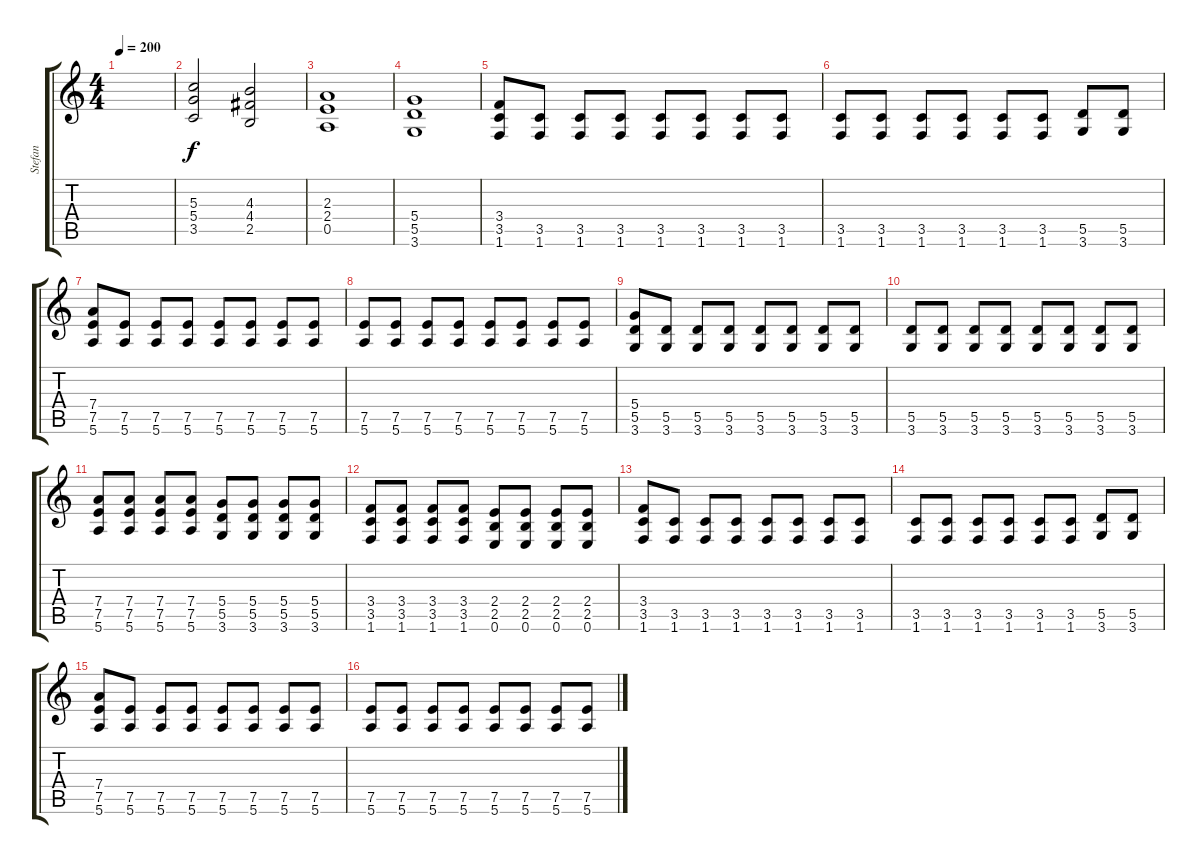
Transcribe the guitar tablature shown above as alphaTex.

\track ("Stefan" "Stefan") {instrument distortionguitar}
\staff {score tabs}
\tuning (E4 B3 G3 D3 A2 E2) {hide}
\ts (4 4)
\tempo 200
\clef g2
\ks c
|
(5.3 5.4 3.5).2 (4.3 4.4 2.5).2 |
(2.3 2.4 0.5).1 |
(5.4 5.5 3.6).1 |
(3.4 3.5 1.6).8 (3.5 1.6).8 (3.5 1.6).8 (3.5 1.6).8 (3.5 1.6).8 (3.5 1.6).8 (3.5 1.6).8 (3.5 1.6).8 |
(3.5 1.6).8 (3.5 1.6).8 (3.5 1.6).8 (3.5 1.6).8 (3.5 1.6).8 (3.5 1.6).8 (5.5 3.6).8 (5.5 3.6).8 |
(7.4 7.5 5.6).8 (7.5 5.6).8 (7.5 5.6).8 (7.5 5.6).8 (7.5 5.6).8 (7.5 5.6).8 (7.5 5.6).8 (7.5 5.6).8 |
(7.5 5.6).8 (7.5 5.6).8 (7.5 5.6).8 (7.5 5.6).8 (7.5 5.6).8 (7.5 5.6).8 (7.5 5.6).8 (7.5 5.6).8 |
(5.4 5.5 3.6).8 (5.5 3.6).8 (5.5 3.6).8 (5.5 3.6).8 (5.5 3.6).8 (5.5 3.6).8 (5.5 3.6).8 (5.5 3.6).8 |
(5.5 3.6).8 (5.5 3.6).8 (5.5 3.6).8 (5.5 3.6).8 (5.5 3.6).8 (5.5 3.6).8 (5.5 3.6).8 (5.5 3.6).8 |
(7.4 7.5 5.6).8 (7.4 7.5 5.6).8 (7.4 7.5 5.6).8 (7.4 7.5 5.6).8 (5.4 5.5 3.6).8 (5.4 5.5 3.6).8 (5.4 5.5 3.6).8 (5.4 5.5 3.6).8 |
(3.4 3.5 1.6).8 (3.4 3.5 1.6).8 (3.4 3.5 1.6).8 (3.4 3.5 1.6).8 (2.4 2.5 0.6).8 (2.4 2.5 0.6).8 (2.4 2.5 0.6).8 (2.4 2.5 0.6).8 |
(3.4 3.5 1.6).8 (3.5 1.6).8 (3.5 1.6).8 (3.5 1.6).8 (3.5 1.6).8 (3.5 1.6).8 (3.5 1.6).8 (3.5 1.6).8 |
(3.5 1.6).8 (3.5 1.6).8 (3.5 1.6).8 (3.5 1.6).8 (3.5 1.6).8 (3.5 1.6).8 (5.5 3.6).8 (5.5 3.6).8 |
(7.4 7.5 5.6).8 (7.5 5.6).8 (7.5 5.6).8 (7.5 5.6).8 (7.5 5.6).8 (7.5 5.6).8 (7.5 5.6).8 (7.5 5.6).8 |
(7.5 5.6).8 (7.5 5.6).8 (7.5 5.6).8 (7.5 5.6).8 (7.5 5.6).8 (7.5 5.6).8 (7.5 5.6).8 (7.5 5.6).8
